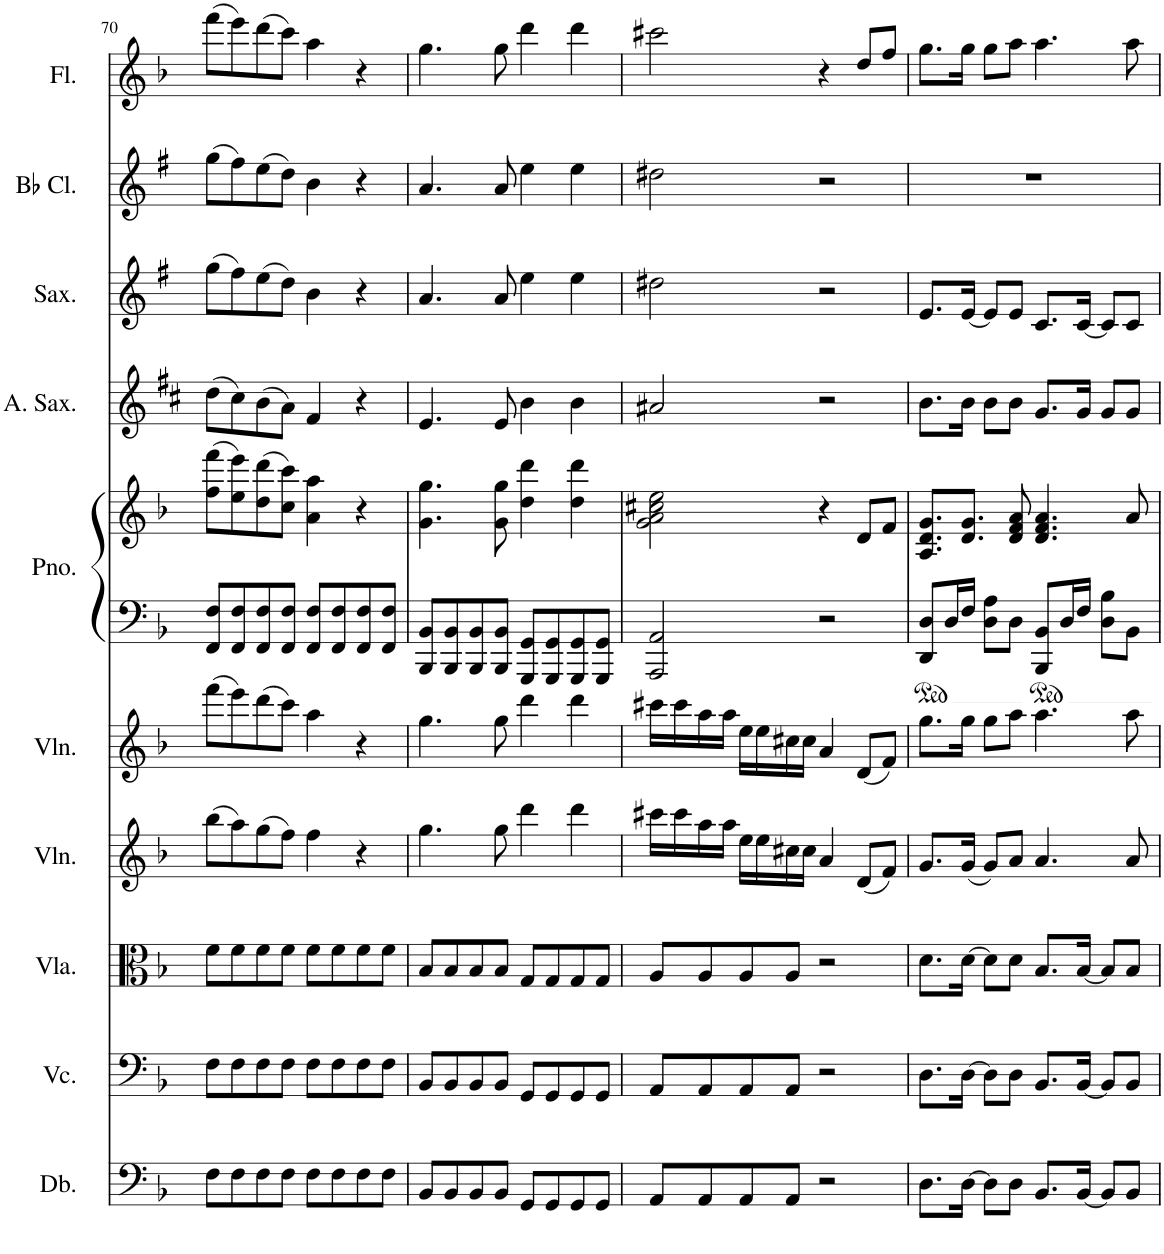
**kern	**kern	**kern	**kern	**kern	**kern	**kern	**kern	**kern	**kern	**kern
*part10	*part9	*part8	*part7	*part6	*part5	*part5	*part4	*part3	*part2	*part1
*staff11	*staff10	*staff9	*staff8	*staff7	*staff6	*staff5	*staff4	*staff3	*staff2	*staff1
*I"Double Bass	*I"Violoncello	*I"Viola	*I"Violin	*I"Violin	*I"Grand Piano	*	*I"Alto Saxophone	*I"Saxophone	*I"Bb Clarinet	*I"Flute
*I'Db.	*I'Vc.	*I'Vla.	*I'Vln.	*I'Vln.	*I'Pno.	*	*I'A. Sax.	*I'Sax.	*I'Bb Cl.	*I'Fl.
!!LO:PB:g=z
*clefF4	*clefF4	*clefC3	*clefG2	*clefG2	*clefF4	*clefG2	*clefG2	*clefG2	*clefG2	*clefG2
*Trd7c12	*	*	*	*	*	*	*Trd5c9	*Trd8c14	*Trd1c2	*
*k[b-]	*k[b-]	*k[b-]	*k[b-]	*k[b-]	*k[b-]	*k[b-]	*k[f#c#]	*k[f#]	*k[f#]	*k[b-]
*M4/4	*M4/4	*M4/4	*M4/4	*M4/4	*M4/4	*M4/4	*M4/4	*M4/4	*M4/4	*M4/4
=70	=70	=70	=70	=70	=70	=70	=70	=70	=70	=70
8F\L	8F\L	8f\L	(8bb-\L	(8fff\L	8FF/ 8F/L	(8ff\ 8fff\L	(8dd\L	(8gg\L	(8gg\L	(8fff\L
8F\	8F\	8f\	8aa\)	8eee\)	8FF/ 8F/	8ee\ 8eee\)	8cc#\)	8ff#\)	8ff#\)	8eee\)
8F\	8F\	8f\	(8gg\	(8ddd\	8FF/ 8F/	(8dd\ 8ddd\	(8b\	(8ee\	(8ee\	(8ddd\
8F\J	8F\J	8f\J	8ff\J)	8ccc\J)	8FF/ 8F/J	8cc\ 8ccc\J)	8a\J)	8dd\J)	8dd\J)	8ccc\J)
8F\L	8F\L	8f\L	4ff\	4aa\	8FF/ 8F/L	4a\ 4aa\	4f#/	4b\	4b\	4aa\
8F\	8F\	8f\	.	.	8FF/ 8F/	.	.	.	.	.
8F\	8F\	8f\	4r	4r	8FF/ 8F/	4r	4r	4r	4r	4r
8F\J	8F\J	8f\J	.	.	8FF/ 8F/J	.	.	.	.	.
=71	=71	=71	=71	=71	=71	=71	=71	=71	=71	=71
8BB-/L	8BB-/L	8B-/L	4.gg\	4.gg\	8BBB-/ 8BB-/L	4.g\ 4.gg\	4.e/	4.a/	4.a/	4.gg\
8BB-/	8BB-/	8B-/	.	.	8BBB-/ 8BB-/	.	.	.	.	.
8BB-/	8BB-/	8B-/	.	.	8BBB-/ 8BB-/	.	.	.	.	.
8BB-/J	8BB-/J	8B-/J	8gg\	8gg\	8BBB-/ 8BB-/J	8g\ 8gg\	8e/	8a/	8a/	8gg\
8GG/L	8GG/L	8G/L	4ddd\	4ddd\	8GGG/ 8GG/L	4dd\ 4ddd\	4b\	4ee\	4ee\	4ddd\
8GG/	8GG/	8G/	.	.	8GGG/ 8GG/	.	.	.	.	.
8GG/	8GG/	8G/	4ddd\	4ddd\	8GGG/ 8GG/	4dd\ 4ddd\	4b\	4ee\	4ee\	4ddd\
8GG/J	8GG/J	8G/J	.	.	8GGG/ 8GG/J	.	.	.	.	.
=72	=72	=72	=72	=72	=72	=72	=72	=72	=72	=72
8AA/L	8AA/L	8A/L	16ccc#X\LL	16ccc#X\LL	2AAA/ 2AA/	2g\ 2a\ 2cc#X\ 2ee\	2a#X/	2dd#X\	2dd#X\	2ccc#X\
.	.	.	16ccc#\	16ccc#\	.	.	.	.	.	.
8AA/	8AA/	8A/	16aa\	16aa\	.	.	.	.	.	.
.	.	.	16aa\JJ	16aa\JJ	.	.	.	.	.	.
8AA/	8AA/	8A/	16ee\LL	16ee\LL	.	.	.	.	.	.
.	.	.	16ee\	16ee\	.	.	.	.	.	.
8AA/J	8AA/J	8A/J	16cc#X\	16cc#X\	.	.	.	.	.	.
.	.	.	16cc#\JJ	16cc#\JJ	.	.	.	.	.	.
2r	2r	2r	4a/	4a/	2r	4r	2r	2r	2r	4r
.	.	.	(8d/L	(8d/L	.	8d/L	.	.	.	8dd/L
.	.	.	8f/J)	8f/J)	.	8f/J	.	.	.	8ff/J
=73	=73	=73	=73	=73	=73	=73	=73	=73	=73	=73
8.D\L	8.D\L	8.d\L	8.g/L	8.gg\L	8DD/ 8D/L	8.A/ 8.d/ 8.g/L	8.b\L	8.e/L	1r	8.gg\L
.	.	.	.	.	16D/L	.	.	.	.	.
[16D\Jk	[16D\Jk	[16d\Jk	(16g/Jk	16gg\Jk	16F/JJ	8.d/ 8.g/J	16b\Jk	[16e/Jk	.	16gg\Jk
8D\L]	8D\L]	8d\L]	8g/L)	8gg\L	8D\ 8A\L	.	8b\L	8e/L]	.	8gg\L
8D\J	8D\J	8d\J	8a/J	8aa\J	8D\J	8d/ 8f/ 8a/	8b\J	8e/J	.	8aa\J
8.BB-/L	8.BB-/L	8.B-/L	4.a/	4.aa\	8BBB-/ 8BB-/L	4.d/ 4.f/ 4.a/	8.g/L	8.c/L	.	4.aa\
.	.	.	.	.	16D/L	.	.	.	.	.
[16BB-/Jk	[16BB-/Jk	[16B-/Jk	.	.	16F/JJ	.	16g/Jk	[16c/Jk	.	.
8BB-/L]	8BB-/L]	8B-/L]	.	.	8D\ 8B-\L	.	8g/L	8c/L]	.	.
8BB-/J	8BB-/J	8B-/J	8a/	8aa\	8BB-\J	8a/	8g/J	8c/J	.	8aa\
=	=	=	=	=	=	=	=	=	=	=
*-	*-	*-	*-	*-	*-	*-	*-	*-	*-	*-
